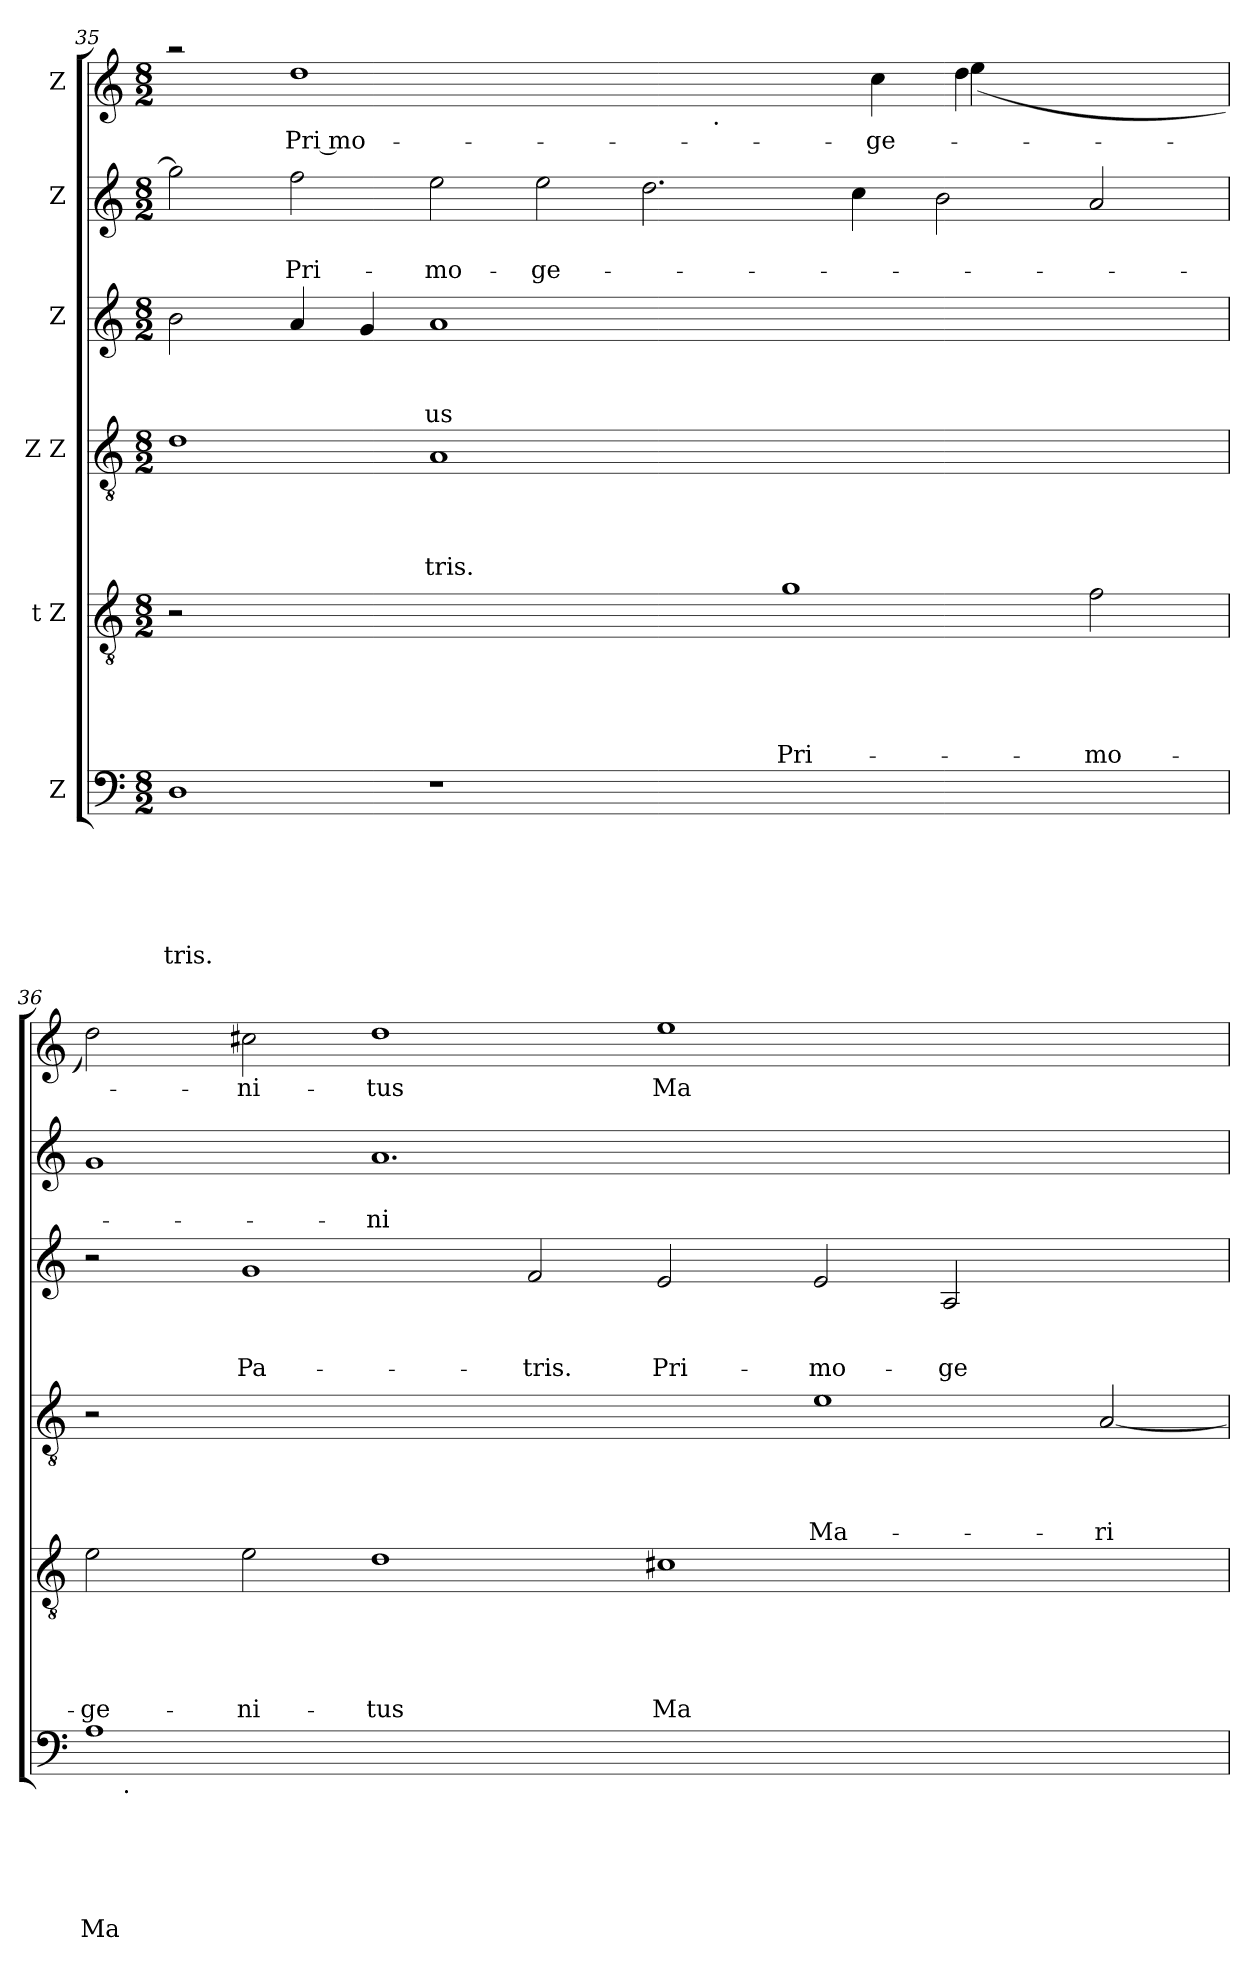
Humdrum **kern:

**kern	**text	**text	**text	**text	**text	**text	**kern	**text	**text	**text	**text	**text	**kern	**text	**text	**text	**text	**kern	**text	**text	**text	**kern	**text	**text	**kern	**text
*part6	*part6	*part6	*part6	*part6	*part6	*part6	*part5	*part5	*part5	*part5	*part5	*part5	*part4	*part4	*part4	*part4	*part4	*part3	*part3	*part3	*part3	*part2	*part2	*part2	*part1	*part1
*staff6	*staff6	*staff6	*staff6	*staff6	*staff6	*staff6	*staff5	*staff5	*staff5	*staff5	*staff5	*staff5	*staff4	*staff4	*staff4	*staff4	*staff4	*staff3	*staff3	*staff3	*staff3	*staff2	*staff2	*staff2	*staff1	*staff1
*I"Z	*	*	*	*	*	*	*I"t Z	*	*	*	*	*	*I"Z Z	*	*	*	*	*I"Z	*	*	*	*I"Z	*	*	*I"Z	*
*clefF4	*	*	*	*	*	*	*clefGv2	*	*	*	*	*	*clefGv2	*	*	*	*	*clefG2	*	*	*	*clefG2	*	*	*clefG2	*
*k[]	*	*	*	*	*	*	*k[]	*	*	*	*	*	*k[]	*	*	*	*	*k[]	*	*	*	*k[]	*	*	*k[]	*
*C:	*	*	*	*	*	*	*C:	*	*	*	*	*	*C:	*	*	*	*	*C:	*	*	*	*C:	*	*	*C:	*
*M8/2	*	*	*	*	*	*	*M8/2	*	*	*	*	*	*M8/2	*	*	*	*	*M8/2	*	*	*	*M8/2	*	*	*M8/2	*
=35	=35	=35	=35	=35	=35	=35	=35	=35	=35	=35	=35	=35	=35	=35	=35	=35	=35	=35	=35	=35	=35	=35	=35	=35	=35	=35
!	!	!	!	!	!	!LO:LY:b	!	!	!	!	!	!	!	!	!	!	!	!	!	!	!	!	!	!	!	!
*	*	*	*	*	*	*	*	*	*	*	*	*	*	*	*	*	*	*	*	*	*	*	*	*	*^	*
1D	.	.	.	.	.	-tris.	2r	.	.	.	.	.	1d	.	.	.	.	2b\	.	.	.	2gg\]	.	.	2raa	32ryy	.
.	.	.	.	.	.	.	.	.	.	.	.	.	.	.	.	.	.	.	.	.	.	.	.	.	.	0.ryy	.
!	!	!	!	!	!	!	!	!	!	!	!	!	!	!	!	!	!	!	!	!	!	!	!	!LO:LY:b	!	!	!LO:LY:b
.	.	.	.	.	.	.	0ryy	.	.	.	.	.	.	.	.	.	.	4a/	.	.	.	2ff\	.	Pri-	1dd	.	Pri mo-
.	.	.	.	.	.	.	.	.	.	.	.	.	.	.	.	.	.	4g/	.	.	.	.	.	.	.	.	.
!	!	!	!	!	!	!	!	!	!	!	!	!	!	!	!	!	!LO:LY:b	!	!	!	!LO:LY:b	!	!	!LO:LY:b	!	!	!
1r	.	.	.	.	.	.	.	.	.	.	.	.	1A	.	.	.	-tris.	1a	.	.	-us	2ee\	.	-mo-	.	.	.
!	!	!	!	!	!	!	!	!	!	!	!	!	!	!	!	!	!	!	!	!	!	!	!	!LO:LY:b	!	!	!
.	.	.	.	.	.	.	.	.	.	.	.	.	.	.	.	.	.	.	.	.	.	2ee\	.	-ge-	2.ryy	.	.
0ryy	.	.	.	.	.	.	.	.	.	.	.	.	0ryy	.	.	.	.	0ryy	.	.	.	2.dd\	.	.	.	.	.
!	!	!	!	!	!	!	!	!	!	!	!	!	!	!	!	!	!	!	!	!	!	!	!	!	!LO:TX:b:t=.	!	!
.	.	.	.	.	.	.	.	.	.	.	.	.	.	.	.	.	.	.	.	.	.	.	.	.	2ryy	.	.
!	!	!	!	!	!	!	!	!	!	!	!	!LO:LY:b	!	!	!	!	!	!	!	!	!	!	!	!	!	!	!
.	.	.	.	.	.	.	1g	.	.	.	.	Pri-	.	.	.	.	.	.	.	.	.	.	.	.	.	.	.
.	.	.	.	.	.	.	.	.	.	.	.	.	.	.	.	.	.	.	.	.	.	4cc\	.	.	32ryy	.	.
!	!	!	!	!	!	!	!	!	!	!	!	!	!	!	!	!	!	!	!	!	!	!	!	!	!	!	!LO:LY:b:rj
.	.	.	.	.	.	.	.	.	.	.	.	.	.	.	.	.	.	.	.	.	.	.	.	.	4cc\	.	-ge-
.	.	.	.	.	.	.	.	.	.	.	.	.	.	.	.	.	.	.	.	.	.	2b\	.	.	.	.	.
.	.	.	.	.	.	.	.	.	.	.	.	.	.	.	.	.	.	.	.	.	.	.	.	.	4dd\	(>4ee\	.
.	.	.	.	.	.	.	.	.	.	.	.	.	.	.	.	.	.	.	.	.	.	.	.	.	2ryy	2ryy	.
!	!	!	!	!	!	!	!	!	!	!	!	!LO:LY:b	!	!	!	!	!	!	!	!	!	!	!	!	!	!	!
.	.	.	.	.	.	.	2f\	.	.	.	.	-mo-	.	.	.	.	.	.	.	.	.	2a/	.	.	.	.	.
.	.	.	.	.	.	.	.	.	.	.	.	.	.	.	.	.	.	.	.	.	.	.	.	.	8..ryy	8..ryy	.
!!LO:PB:g=z
=36	=36	=36	=36	=36	=36	=36	=36	=36	=36	=36	=36	=36	=36	=36	=36	=36	=36	=36	=36	=36	=36	=36	=36	=36	=36	=36	=36
!	!	!	!	!	!	!LO:LY:b	!	!	!	!	!	!LO:LY:b	!	!	!	!	!	!	!	!	!	!	!	!	!	!	!
*^	*	*	*	*	*	*	*	*	*	*	*	*	*	*	*	*	*	*	*	*	*	*	*	*	*v	*v	*
1A	16ryy	.	.	.	.	.	Ma-	2e\	.	.	.	.	-ge-	2r	.	.	.	.	2r	.	.	.	1g	.	.	2dd\)	.
!	!LO:TX:b:t=.	!	!	!	!	!	!	!	!	!	!	!	!	!	!	!	!	!	!	!	!	!	!	!	!	!	!
.	1ryy	.	.	.	.	.	.	.	.	.	.	.	.	.	.	.	.	.	.	.	.	.	.	.	.	.	.
!	!	!	!	!	!	!	!	!	!	!	!	!	!LO:LY:b	!	!	!	!	!	!	!	!	!LO:LY:b	!	!	!	!	!LO:LY:b
.	.	.	.	.	.	.	.	2e\	.	.	.	.	-ni-	0ryy	.	.	.	.	1g	.	.	Pa-	.	.	.	2cc#\	-ni-
!	!	!	!	!	!	!	!	!	!	!	!	!	!LO:LY:b	!	!	!	!	!	!	!	!	!	!	!	!LO:LY:b	!	!LO:LY:b
0.ryy	.	.	.	.	.	.	.	1d	.	.	.	.	-tus	.	.	.	.	.	.	.	.	.	1.a	.	-ni-	1dd	-tus
.	1ryy	.	.	.	.	.	.	.	.	.	.	.	.	.	.	.	.	.	.	.	.	.	.	.	.	.	.
!	!	!	!	!	!	!	!	!	!	!	!	!	!	!	!	!	!	!	!	!	!	!LO:LY:b	!	!	!	!	!
.	.	.	.	.	.	.	.	.	.	.	.	.	.	.	.	.	.	.	2f/	.	.	-tris.	.	.	.	.	.
!	!	!	!	!	!	!	!	!	!	!	!	!	!LO:LY:b	!	!	!	!	!	!	!	!	!LO:LY:b	!	!	!	!	!LO:LY:b
.	.	.	.	.	.	.	.	1c#X	.	.	.	.	Ma-	.	.	.	.	.	2e/	.	.	Pri-	.	.	.	1ee	Ma-
.	1ryy	.	.	.	.	.	.	.	.	.	.	.	.	.	.	.	.	.	.	.	.	.	.	.	.	.	.
!	!	!	!	!	!	!	!	!	!	!	!	!	!	!	!	!	!	!LO:LY:b	!	!	!	!LO:LY:b	!	!	!	!	!
.	.	.	.	.	.	.	.	.	.	.	.	.	.	1e	.	.	.	Ma-	2e/	.	.	-mo-	1.ryy	.	.	.	.
!	!	!	!	!	!	!	!	!	!	!	!	!	!	!	!	!	!	!	!	!	!	!LO:LY:b	!	!	!	!	!
.	.	.	.	.	.	.	.	1ryy	.	.	.	.	.	.	.	.	.	.	2A/	.	.	-ge-	.	.	.	1ryy	.
.	2...ryy	.	.	.	.	.	.	.	.	.	.	.	.	.	.	.	.	.	.	.	.	.	.	.	.	.	.
!	!	!	!	!	!	!	!	!	!	!	!	!	!	!	!	!	!	!LO:LY:b	!	!	!	!	!	!	!	!	!
.	.	.	.	.	.	.	.	.	.	.	.	.	.	[<2A/	.	.	.	-ri-	2ryy	.	.	.	.	.	.	.	.
*v	*v	*	*	*	*	*	*	*	*	*	*	*	*	*	*	*	*	*	*	*	*	*	*	*	*	*	*
=	=	=	=	=	=	=	=	=	=	=	=	=	=	=	=	=	=	=	=	=	=	=	=	=	=	=
*-	*-	*-	*-	*-	*-	*-	*-	*-	*-	*-	*-	*-	*-	*-	*-	*-	*-	*-	*-	*-	*-	*-	*-	*-	*-	*-
